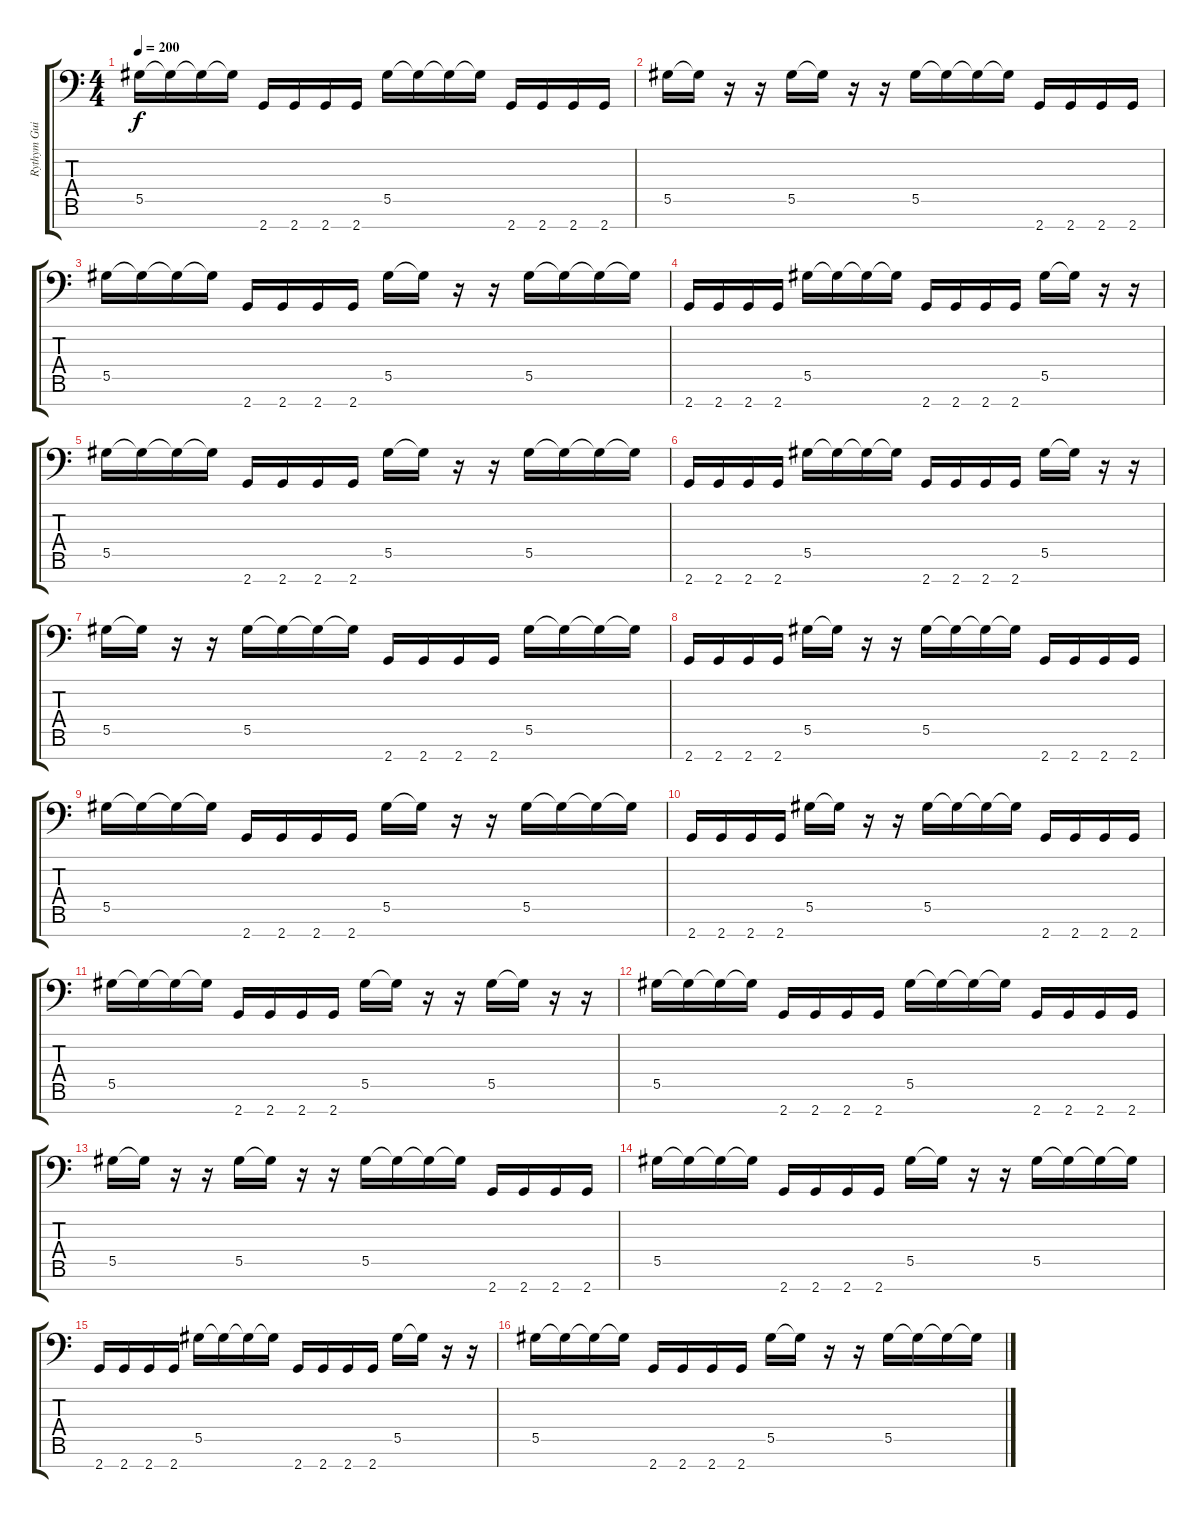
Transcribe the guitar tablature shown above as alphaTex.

\track ("Rythym Guitar 1 (Tuned To F)" "Rythym Gui") {instrument distortionguitar}
\staff {score tabs}
\tuning (Bb3 Gb3 Db3 Ab2 Eb2 Bb1 F1) {hide}
\ts (4 4)
\tempo 200
\clef f4
\ks c
5.5.16{dy f} 5.5{t}.16 5.5{t}.16 5.5{t}.16 2.7.16 2.7.16 2.7.16 2.7.16 5.5.16 5.5{t}.16 5.5{t}.16 5.5{t}.16 2.7.16 2.7.16 2.7.16 2.7.16 |
5.5.16 5.5{t}.16 r.16 r.16 5.5.16 5.5{t}.16 r.16 r.16 5.5.16 5.5{t}.16 5.5{t}.16 5.5{t}.16 2.7.16 2.7.16 2.7.16 2.7.16 |
5.5.16 5.5{t}.16 5.5{t}.16 5.5{t}.16 2.7.16 2.7.16 2.7.16 2.7.16 5.5.16 5.5{t}.16 r.16 r.16 5.5.16 5.5{t}.16 5.5{t}.16 5.5{t}.16 |
2.7.16 2.7.16 2.7.16 2.7.16 5.5.16 5.5{t}.16 5.5{t}.16 5.5{t}.16 2.7.16 2.7.16 2.7.16 2.7.16 5.5.16 5.5{t}.16 r.16 r.16 |
5.5.16 5.5{t}.16 5.5{t}.16 5.5{t}.16 2.7.16 2.7.16 2.7.16 2.7.16 5.5.16 5.5{t}.16 r.16 r.16 5.5.16 5.5{t}.16 5.5{t}.16 5.5{t}.16 |
2.7.16 2.7.16 2.7.16 2.7.16 5.5.16 5.5{t}.16 5.5{t}.16 5.5{t}.16 2.7.16 2.7.16 2.7.16 2.7.16 5.5.16 5.5{t}.16 r.16 r.16 |
5.5.16 5.5{t}.16 r.16 r.16 5.5.16 5.5{t}.16 5.5{t}.16 5.5{t}.16 2.7.16 2.7.16 2.7.16 2.7.16 5.5.16 5.5{t}.16 5.5{t}.16 5.5{t}.16 |
2.7.16 2.7.16 2.7.16 2.7.16 5.5.16 5.5{t}.16 r.16 r.16 5.5.16 5.5{t}.16 5.5{t}.16 5.5{t}.16 2.7.16 2.7.16 2.7.16 2.7.16 |
5.5.16 5.5{t}.16 5.5{t}.16 5.5{t}.16 2.7.16 2.7.16 2.7.16 2.7.16 5.5.16 5.5{t}.16 r.16 r.16 5.5.16 5.5{t}.16 5.5{t}.16 5.5{t}.16 |
2.7.16 2.7.16 2.7.16 2.7.16 5.5.16 5.5{t}.16 r.16 r.16 5.5.16 5.5{t}.16 5.5{t}.16 5.5{t}.16 2.7.16 2.7.16 2.7.16 2.7.16 |
5.5.16 5.5{t}.16 5.5{t}.16 5.5{t}.16 2.7.16 2.7.16 2.7.16 2.7.16 5.5.16 5.5{t}.16 r.16 r.16 5.5.16 5.5{t}.16 r.16 r.16 |
5.5.16 5.5{t}.16 5.5{t}.16 5.5{t}.16 2.7.16 2.7.16 2.7.16 2.7.16 5.5.16 5.5{t}.16 5.5{t}.16 5.5{t}.16 2.7.16 2.7.16 2.7.16 2.7.16 |
5.5.16 5.5{t}.16 r.16 r.16 5.5.16 5.5{t}.16 r.16 r.16 5.5.16 5.5{t}.16 5.5{t}.16 5.5{t}.16 2.7.16 2.7.16 2.7.16 2.7.16 |
5.5.16 5.5{t}.16 5.5{t}.16 5.5{t}.16 2.7.16 2.7.16 2.7.16 2.7.16 5.5.16 5.5{t}.16 r.16 r.16 5.5.16 5.5{t}.16 5.5{t}.16 5.5{t}.16 |
2.7.16 2.7.16 2.7.16 2.7.16 5.5.16 5.5{t}.16 5.5{t}.16 5.5{t}.16 2.7.16 2.7.16 2.7.16 2.7.16 5.5.16 5.5{t}.16 r.16 r.16 |
5.5.16 5.5{t}.16 5.5{t}.16 5.5{t}.16 2.7.16 2.7.16 2.7.16 2.7.16 5.5.16 5.5{t}.16 r.16 r.16 5.5.16 5.5{t}.16 5.5{t}.16 5.5{t}.16
